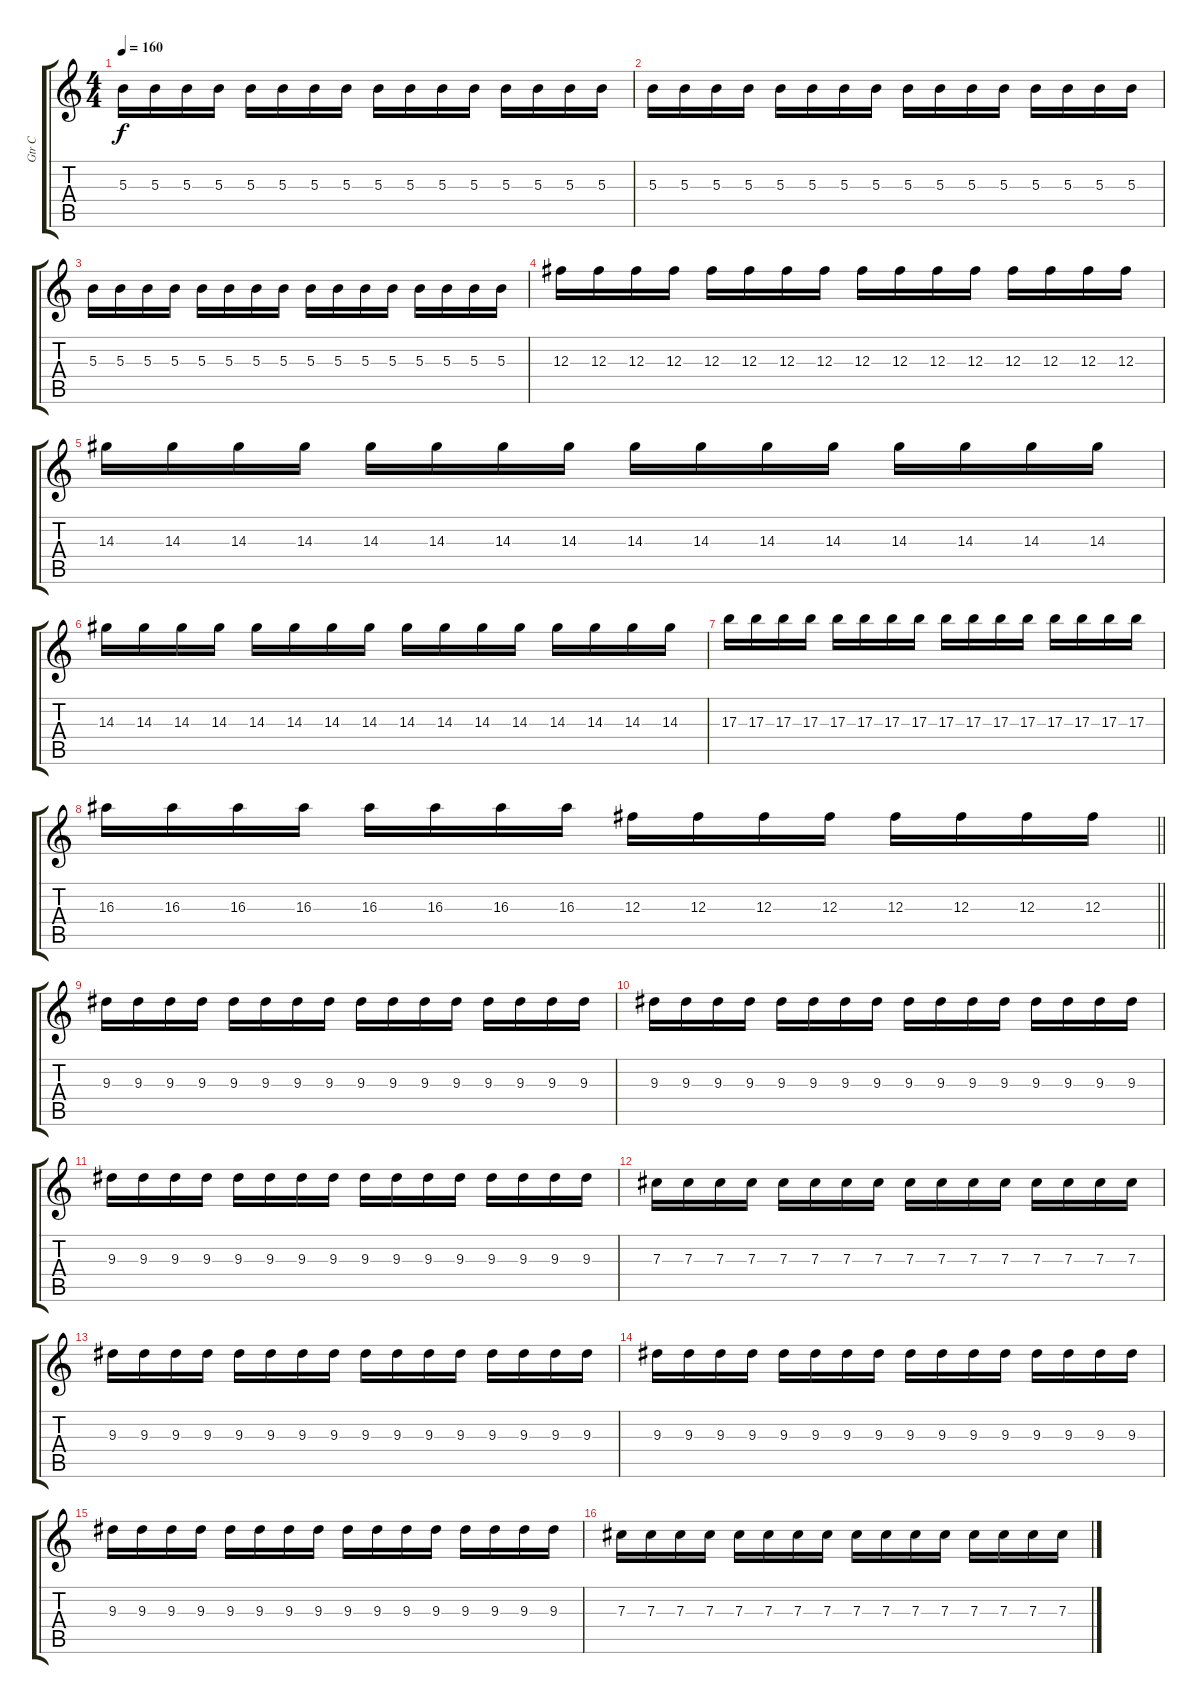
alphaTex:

\track ("Gtr C" "Gtr C") {instrument distortionguitar}
\staff {score tabs}
\tuning (Eb4 Bb3 Gb3 Db3 Ab2 Db2) {hide}
\ts (4 4)
\tempo 160
\clef g2
\ks c
5.3.16{dy f} 5.3.16 5.3.16 5.3.16 5.3.16 5.3.16 5.3.16 5.3.16 5.3.16 5.3.16 5.3.16 5.3.16 5.3.16 5.3.16 5.3.16 5.3.16 |
5.3.16 5.3.16 5.3.16 5.3.16 5.3.16 5.3.16 5.3.16 5.3.16 5.3.16 5.3.16 5.3.16 5.3.16 5.3.16 5.3.16 5.3.16 5.3.16 |
5.3.16 5.3.16 5.3.16 5.3.16 5.3.16 5.3.16 5.3.16 5.3.16 5.3.16 5.3.16 5.3.16 5.3.16 5.3.16 5.3.16 5.3.16 5.3.16 |
12.3.16 12.3.16 12.3.16 12.3.16 12.3.16 12.3.16 12.3.16 12.3.16 12.3.16 12.3.16 12.3.16 12.3.16 12.3.16 12.3.16 12.3.16 12.3.16 |
14.3.16 14.3.16 14.3.16 14.3.16 14.3.16 14.3.16 14.3.16 14.3.16 14.3.16 14.3.16 14.3.16 14.3.16 14.3.16 14.3.16 14.3.16 14.3.16 |
14.3.16 14.3.16 14.3.16 14.3.16 14.3.16 14.3.16 14.3.16 14.3.16 14.3.16 14.3.16 14.3.16 14.3.16 14.3.16 14.3.16 14.3.16 14.3.16 |
17.3.16 17.3.16 17.3.16 17.3.16 17.3.16 17.3.16 17.3.16 17.3.16 17.3.16 17.3.16 17.3.16 17.3.16 17.3.16 17.3.16 17.3.16 17.3.16 |
\barLineRight lightlight
16.3.16 16.3.16 16.3.16 16.3.16 16.3.16 16.3.16 16.3.16 16.3.16 12.3.16 12.3.16 12.3.16 12.3.16 12.3.16 12.3.16 12.3.16 12.3.16 |
9.3.16 9.3.16 9.3.16 9.3.16 9.3.16 9.3.16 9.3.16 9.3.16 9.3.16 9.3.16 9.3.16 9.3.16 9.3.16 9.3.16 9.3.16 9.3.16 |
9.3.16 9.3.16 9.3.16 9.3.16 9.3.16 9.3.16 9.3.16 9.3.16 9.3.16 9.3.16 9.3.16 9.3.16 9.3.16 9.3.16 9.3.16 9.3.16 |
9.3.16 9.3.16 9.3.16 9.3.16 9.3.16 9.3.16 9.3.16 9.3.16 9.3.16 9.3.16 9.3.16 9.3.16 9.3.16 9.3.16 9.3.16 9.3.16 |
7.3.16 7.3.16 7.3.16 7.3.16 7.3.16 7.3.16 7.3.16 7.3.16 7.3.16 7.3.16 7.3.16 7.3.16 7.3.16 7.3.16 7.3.16 7.3.16 |
9.3.16 9.3.16 9.3.16 9.3.16 9.3.16 9.3.16 9.3.16 9.3.16 9.3.16 9.3.16 9.3.16 9.3.16 9.3.16 9.3.16 9.3.16 9.3.16 |
9.3.16 9.3.16 9.3.16 9.3.16 9.3.16 9.3.16 9.3.16 9.3.16 9.3.16 9.3.16 9.3.16 9.3.16 9.3.16 9.3.16 9.3.16 9.3.16 |
9.3.16 9.3.16 9.3.16 9.3.16 9.3.16 9.3.16 9.3.16 9.3.16 9.3.16 9.3.16 9.3.16 9.3.16 9.3.16 9.3.16 9.3.16 9.3.16 |
7.3.16 7.3.16 7.3.16 7.3.16 7.3.16 7.3.16 7.3.16 7.3.16 7.3.16 7.3.16 7.3.16 7.3.16 7.3.16 7.3.16 7.3.16 7.3.16
